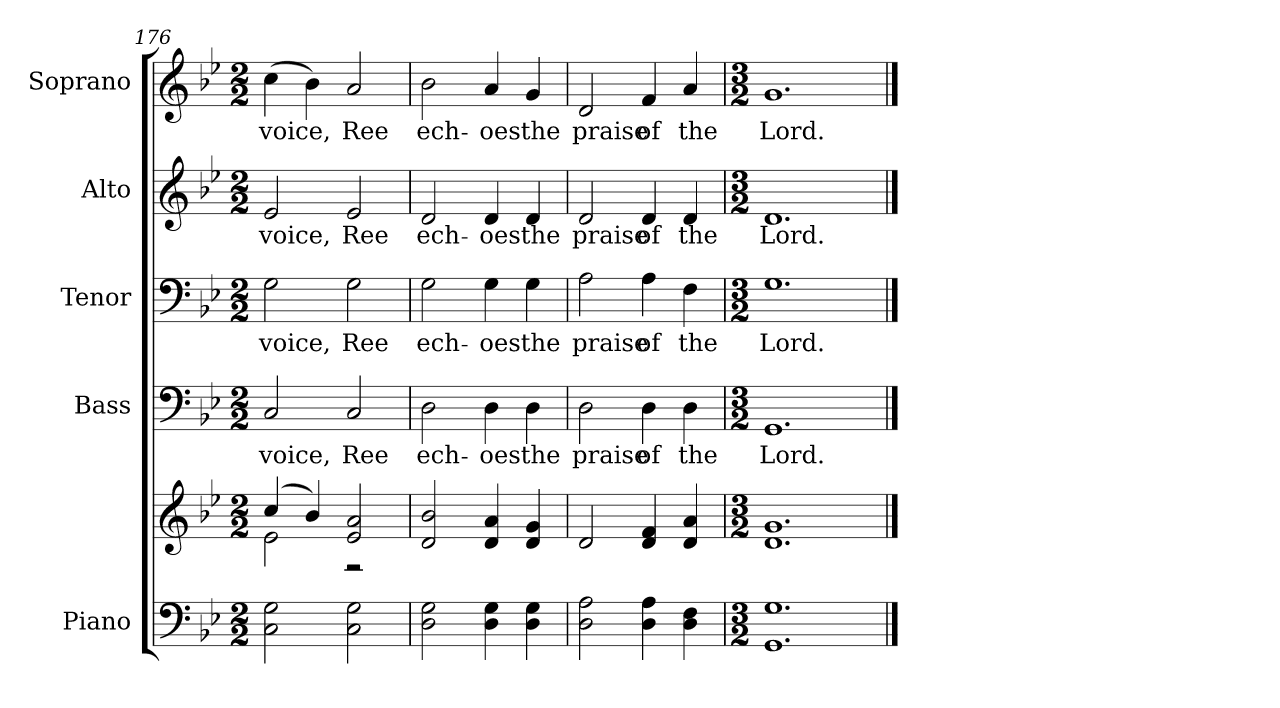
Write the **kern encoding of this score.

**kern	**kern	**kern	**text	**kern	**text	**kern	**text	**kern	**text
*part5	*part5	*part4	*part4	*part3	*part3	*part2	*part2	*part1	*part1
*staff6	*staff5	*staff4	*staff4	*staff3	*staff3	*staff2	*staff2	*staff1	*staff1
*I"Piano	*	*I"Bass	*	*I"Tenor	*	*I"Alto	*	*I"Soprano	*
*I'Pno.	*	*I'B.	*	*I'T.	*	*I'A.	*	*I'S.	*
*clefF4	*clefG2	*clefF4	*	*clefF4	*	*clefG2	*	*clefG2	*
*k[b-e-]	*k[b-e-]	*k[b-e-]	*	*k[b-e-]	*	*k[b-e-]	*	*k[b-e-]	*
*B-:	*B-:	*B-:	*	*B-:	*	*B-:	*	*B-:	*
*M2/2	*M2/2	*M2/2	*	*M2/2	*	*M2/2	*	*M2/2	*
=176	=176	=176	=176	=176	=176	=176	=176	=176	=176
*	*^	*	*	*	*	*	*	*	*
!	!	!	!	!LO:LY:b:color=#000000	!	!	!	!	!	!
!	!	!	!	!	!	!LO:LY:b:color=#000000	!	!	!	!
!	!	!	!	!	!	!	!	!LO:LY:b:color=#000000	!	!
!	!	!	!	!	!	!	!	!	!	!LO:LY:b:color=#000000
2Ci\ 2Gi	(4cci/	2e-i\	2Ci/	voice,	2Gi\	voice,	2e-i/	voice,	(4cci\	voice,
.	4b-i/)	.	.	.	.	.	.	.	4b-i\)	.
!	!	!	!	!LO:LY:b:color=#000000	!	!	!	!	!	!
!	!	!	!	!	!	!LO:LY:b:color=#000000	!	!	!	!
!	!	!	!	!	!	!	!	!LO:LY:b:color=#000000	!	!
!	!	!	!	!	!	!	!	!	!	!LO:LY:b:color=#000000
2Ci\ 2Gi	2e-i/ 2ai	2r	2Ci/	Ree	2Gi\	Ree	2e-i/	Ree	2ai/	Ree
*	*v	*v	*	*	*	*	*	*	*	*
!!LO:LB:g=z
=177	=177	=177	=177	=177	=177	=177	=177	=177	=177
*	*^	*	*	*	*	*	*	*	*
!	!	!	!	!LO:LY:b:color=#000000	!	!	!	!	!	!
*	*v	*v	*	*	*	*	*	*	*	*
*	*^	*	*	*	*	*	*	*	*
!	!	!	!	!	!	!LO:LY:b:color=#000000	!	!	!	!
*	*v	*v	*	*	*	*	*	*	*	*
*	*^	*	*	*	*	*	*	*	*
!	!	!	!	!	!	!	!	!LO:LY:b:color=#000000	!	!
*	*v	*v	*	*	*	*	*	*	*	*
*	*^	*	*	*	*	*	*	*	*
!	!	!	!	!	!	!	!	!	!	!LO:LY:b:color=#000000
*	*v	*v	*	*	*	*	*	*	*	*
2Di\ 2Gi	2di/ 2b-i	2Di\	ech-	2Gi\	ech-	2di/	ech-	2b-i\	ech-
!	!	!	!LO:LY:b:color=#000000	!	!	!	!	!	!
!	!	!	!	!	!LO:LY:b:color=#000000	!	!	!	!
!	!	!	!	!	!	!	!LO:LY:b:color=#000000	!	!
!	!	!	!	!	!	!	!	!	!LO:LY:b:color=#000000
4Di\ 4Gi	4di/ 4ai	4Di\	-oes	4Gi\	-oes	4di/	-oes	4ai/	-oes
!	!	!	!LO:LY:b:color=#000000	!	!	!	!	!	!
!	!	!	!	!	!LO:LY:b:color=#000000	!	!	!	!
!	!	!	!	!	!	!	!LO:LY:b:color=#000000	!	!
!	!	!	!	!	!	!	!	!	!LO:LY:b:color=#000000
4Di\ 4Gi	4di/ 4gi	4Di\	the	4Gi\	the	4di/	the	4gi/	the
=178	=178	=178	=178	=178	=178	=178	=178	=178	=178
!	!	!	!LO:LY:b:color=#000000	!	!	!	!	!	!
!	!	!	!	!	!LO:LY:b:color=#000000	!	!	!	!
!	!	!	!	!	!	!	!LO:LY:b:color=#000000	!	!
!	!	!	!	!	!	!	!	!	!LO:LY:b:color=#000000
2Di\ 2Ai	2di/	2Di\	praise	2Ai\	praise	2di/	praise	2di/	praise
!	!	!	!LO:LY:b:color=#000000	!	!	!	!	!	!
!	!	!	!	!	!LO:LY:b:color=#000000	!	!	!	!
!	!	!	!	!	!	!	!LO:LY:b:color=#000000	!	!
!	!	!	!	!	!	!	!	!	!LO:LY:b:color=#000000
4Di\ 4Ai	4di/ 4fi	4Di\	of	4Ai\	of	4di/	of	4fi/	of
!	!	!	!LO:LY:b:color=#000000	!	!	!	!	!	!
!	!	!	!	!	!LO:LY:b:color=#000000	!	!	!	!
!	!	!	!	!	!	!	!LO:LY:b:color=#000000	!	!
!	!	!	!	!	!	!	!	!	!LO:LY:b:color=#000000
4Di\ 4Fi	4di/ 4ai	4Di\	the	4Fi\	the	4di/	the	4ai/	the
!!LO:PB:g=z
=179	=179	=179	=179	=179	=179	=179	=179	=179	=179
*M3/2	*M3/2	*M3/2	*	*M3/2	*	*M3/2	*	*M3/2	*
!	!	!	!LO:LY:b:color=#000000	!	!	!	!	!	!
!	!	!	!	!	!LO:LY:b:color=#000000	!	!	!	!
!	!	!	!	!	!	!	!LO:LY:b:color=#000000	!	!
!	!	!	!	!	!	!	!	!	!LO:LY:b:color=#000000
1.GGi 1.Gi	1.di 1.gi	1.GGi	Lord.	1.Gi	Lord.	1.di	Lord.	1.gi	Lord.
==	==	==	==	==	==	==	==	==	==
*-	*-	*-	*-	*-	*-	*-	*-	*-	*-
